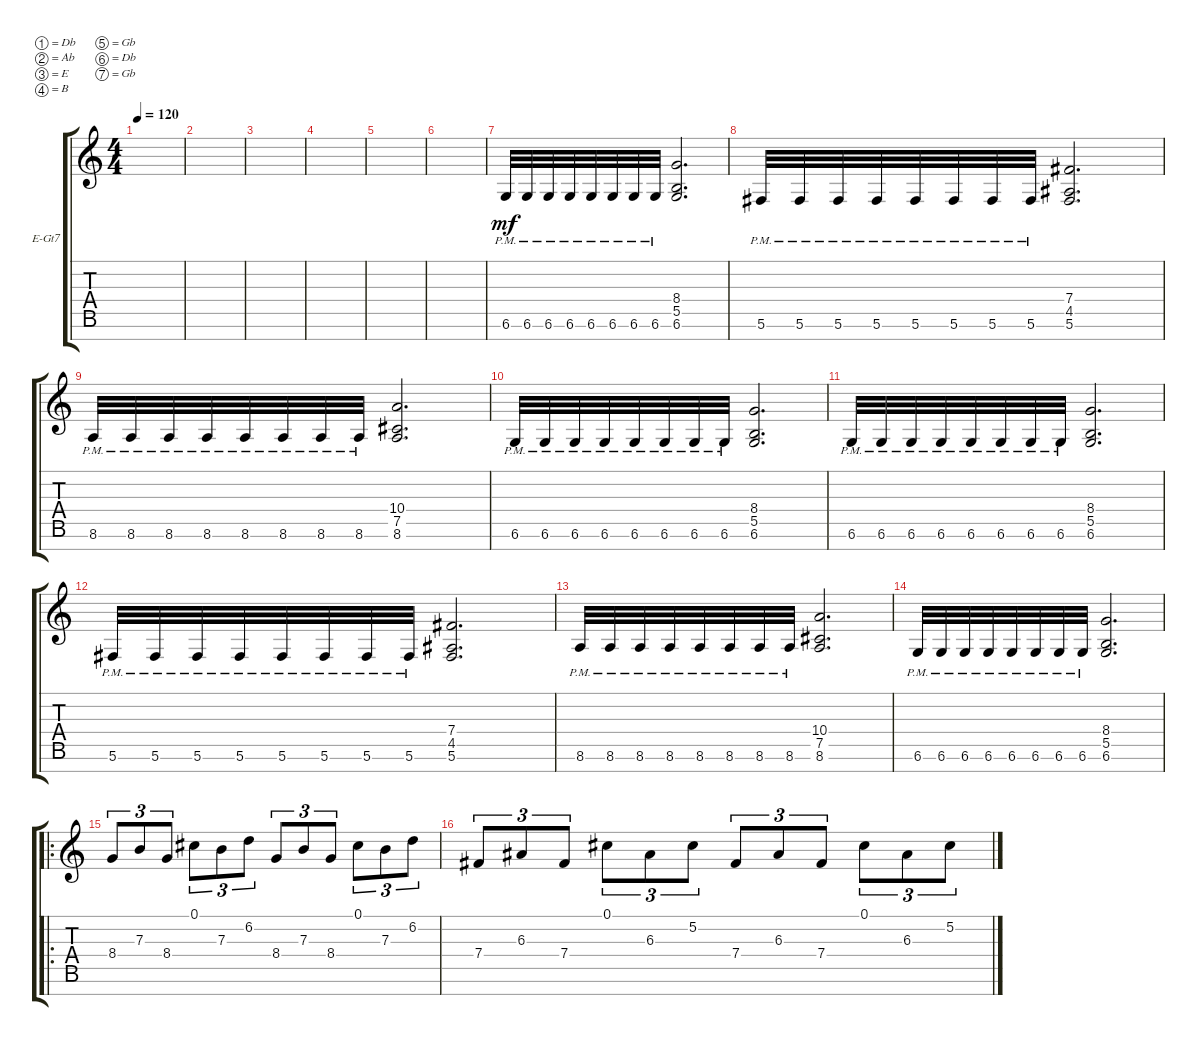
\defaultSystemsLayout 4
\bracketExtendMode groupsimilarinstruments
\firstSystemTrackNameOrientation horizontal
\otherSystemsTrackNameOrientation horizontal
\track ("Electric Guitar" "E-Gt7") {instrument distortionguitar}
\staff {score tabs}
\tuning (Db4 Ab3 E3 B2 Gb2 Db2 Gb1)
\ts (4 4)
\tempo 120
\clef g2
\ks c
|
|
|
|
|
|
6.6{pm}.32{dy mf beam Up} 6.6{pm}.32{beam Up} 6.6{pm}.32{beam Up} 6.6{pm}.32{beam Up} 6.6{pm}.32{beam Up} 6.6{pm}.32{beam Up} 6.6{pm}.32{beam Up} 6.6{pm}.32{beam Up} (6.6 5.5 8.4).2{d beam Up} |
5.6{pm acc #}.32{beam Up} 5.6{pm acc #}.32{beam Up} 5.6{pm acc #}.32{beam Up} 5.6{pm acc #}.32{beam Up} 5.6{pm acc #}.32{beam Up} 5.6{pm acc #}.32{beam Up} 5.6{pm acc #}.32{beam Up} 5.6{pm acc #}.32{beam Up} (5.6{acc #} 4.5{acc #} 7.4{acc #}).2{d beam Up} |
8.6{pm}.32{beam Up} 8.6{pm}.32{beam Up} 8.6{pm}.32{beam Up} 8.6{pm}.32{beam Up} 8.6{pm}.32{beam Up} 8.6{pm}.32{beam Up} 8.6{pm}.32{beam Up} 8.6{pm}.32{beam Up} (8.6 7.5{acc #} 10.4).2{d beam Up} |
6.6{pm}.32{beam Up} 6.6{pm}.32{beam Up} 6.6{pm}.32{beam Up} 6.6{pm}.32{beam Up} 6.6{pm}.32{beam Up} 6.6{pm}.32{beam Up} 6.6{pm}.32{beam Up} 6.6{pm}.32{beam Up} (6.6 5.5 8.4).2{d beam Up} |
6.6{pm}.32{beam Up} 6.6{pm}.32{beam Up} 6.6{pm}.32{beam Up} 6.6{pm}.32{beam Up} 6.6{pm}.32{beam Up} 6.6{pm}.32{beam Up} 6.6{pm}.32{beam Up} 6.6{pm}.32{beam Up} (6.6 5.5 8.4).2{d beam Up} |
5.6{pm acc #}.32{beam Up} 5.6{pm acc #}.32{beam Up} 5.6{pm acc #}.32{beam Up} 5.6{pm acc #}.32{beam Up} 5.6{pm acc #}.32{beam Up} 5.6{pm acc #}.32{beam Up} 5.6{pm acc #}.32{beam Up} 5.6{pm acc #}.32{beam Up} (5.6{acc #} 4.5{acc #} 7.4{acc #}).2{d beam Up} |
8.6{pm}.32{beam Up} 8.6{pm}.32{beam Up} 8.6{pm}.32{beam Up} 8.6{pm}.32{beam Up} 8.6{pm}.32{beam Up} 8.6{pm}.32{beam Up} 8.6{pm}.32{beam Up} 8.6{pm}.32{beam Up} (8.6 7.5{acc #} 10.4).2{d beam Up} |
6.6{pm}.32{beam Up} 6.6{pm}.32{beam Up} 6.6{pm}.32{beam Up} 6.6{pm}.32{beam Up} 6.6{pm}.32{beam Up} 6.6{pm}.32{beam Up} 6.6{pm}.32{beam Up} 6.6{pm}.32{beam Up} (6.6 5.5 8.4).2{d beam Up} |
\ro
8.4.8{tu (3 2) beam Up} 7.3.8{tu (3 2) beam Up} 8.4.8{tu (3 2) beam Up} 0.1{acc #}.8{tu (3 2) beam Down} 7.3.8{tu (3 2) beam Down} 6.2.8{tu (3 2) beam Down} 8.4.8{tu (3 2) beam Up} 7.3.8{tu (3 2) beam Up} 8.4.8{tu (3 2) beam Up} 0.1{acc #}.8{tu (3 2) beam Down} 7.3.8{tu (3 2) beam Down} 6.2.8{tu (3 2) beam Down} |
7.4{acc #}.8{tu (3 2) beam Up} 6.3{acc #}.8{tu (3 2) beam Up} 7.4{acc #}.8{tu (3 2) beam Up} 0.1{acc #}.8{tu (3 2) beam Down} 6.3{acc #}.8{tu (3 2) beam Down} 5.2{acc #}.8{tu (3 2) beam Down} 7.4{acc #}.8{tu (3 2) beam Up} 6.3{acc #}.8{tu (3 2) beam Up} 7.4{acc #}.8{tu (3 2) beam Up} 0.1{acc #}.8{tu (3 2) beam Down} 6.3{acc #}.8{tu (3 2) beam Down} 5.2{acc #}.8{tu (3 2) beam Down}
